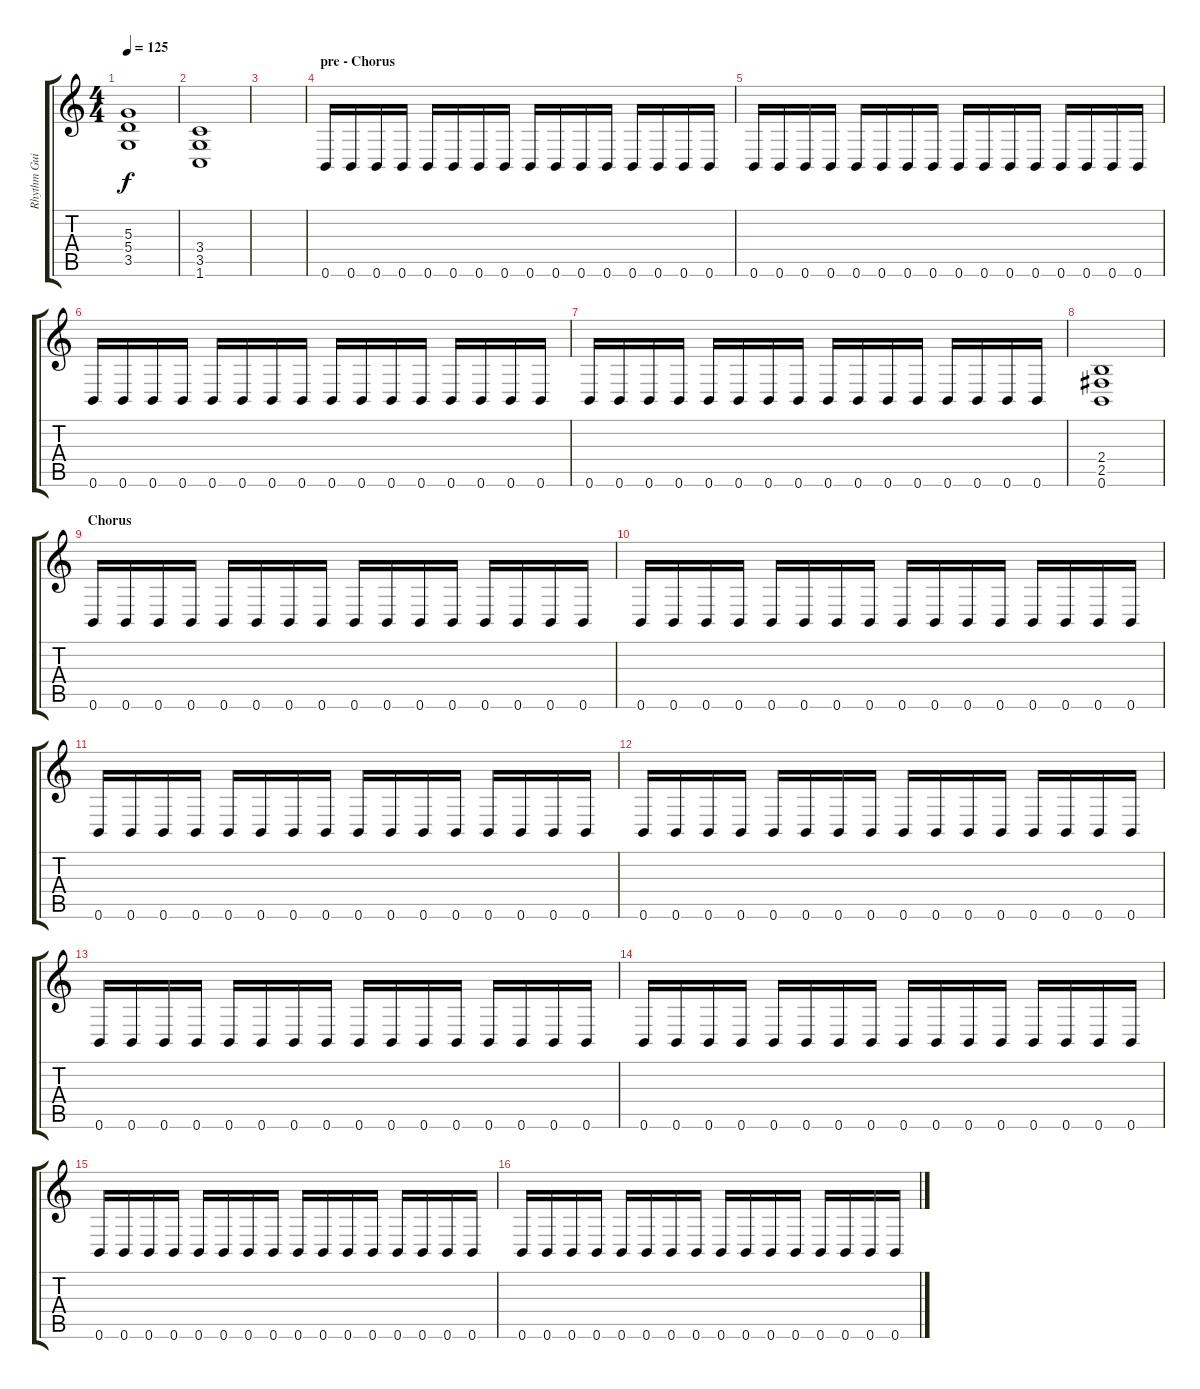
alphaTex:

\track ("Rhythm Guitar" "Rhythm Gui") {instrument distortionguitar}
\staff {score tabs}
\tuning (B3 Gb3 D3 A2 E2 B1) {hide}
\ts (4 4)
\tempo 125
\clef g2
\ks c
(5.3 5.4 3.5).1{dy f} |
(3.4 3.5 1.6).1 |
|
\section ("" "pre - Chorus")
0.6.16 0.6.16 0.6.16 0.6.16 0.6.16 0.6.16 0.6.16 0.6.16 0.6.16 0.6.16 0.6.16 0.6.16 0.6.16 0.6.16 0.6.16 0.6.16 |
0.6.16 0.6.16 0.6.16 0.6.16 0.6.16 0.6.16 0.6.16 0.6.16 0.6.16 0.6.16 0.6.16 0.6.16 0.6.16 0.6.16 0.6.16 0.6.16 |
0.6.16 0.6.16 0.6.16 0.6.16 0.6.16 0.6.16 0.6.16 0.6.16 0.6.16 0.6.16 0.6.16 0.6.16 0.6.16 0.6.16 0.6.16 0.6.16 |
0.6.16 0.6.16 0.6.16 0.6.16 0.6.16 0.6.16 0.6.16 0.6.16 0.6.16 0.6.16 0.6.16 0.6.16 0.6.16 0.6.16 0.6.16 0.6.16 |
(2.4 2.5 0.6).1 |
\section ("" "Chorus")
0.6.16 0.6.16 0.6.16 0.6.16 0.6.16 0.6.16 0.6.16 0.6.16 0.6.16 0.6.16 0.6.16 0.6.16 0.6.16 0.6.16 0.6.16 0.6.16 |
0.6.16 0.6.16 0.6.16 0.6.16 0.6.16 0.6.16 0.6.16 0.6.16 0.6.16 0.6.16 0.6.16 0.6.16 0.6.16 0.6.16 0.6.16 0.6.16 |
0.6.16 0.6.16 0.6.16 0.6.16 0.6.16 0.6.16 0.6.16 0.6.16 0.6.16 0.6.16 0.6.16 0.6.16 0.6.16 0.6.16 0.6.16 0.6.16 |
0.6.16 0.6.16 0.6.16 0.6.16 0.6.16 0.6.16 0.6.16 0.6.16 0.6.16 0.6.16 0.6.16 0.6.16 0.6.16 0.6.16 0.6.16 0.6.16 |
0.6.16 0.6.16 0.6.16 0.6.16 0.6.16 0.6.16 0.6.16 0.6.16 0.6.16 0.6.16 0.6.16 0.6.16 0.6.16 0.6.16 0.6.16 0.6.16 |
0.6.16 0.6.16 0.6.16 0.6.16 0.6.16 0.6.16 0.6.16 0.6.16 0.6.16 0.6.16 0.6.16 0.6.16 0.6.16 0.6.16 0.6.16 0.6.16 |
0.6.16 0.6.16 0.6.16 0.6.16 0.6.16 0.6.16 0.6.16 0.6.16 0.6.16 0.6.16 0.6.16 0.6.16 0.6.16 0.6.16 0.6.16 0.6.16 |
0.6.16 0.6.16 0.6.16 0.6.16 0.6.16 0.6.16 0.6.16 0.6.16 0.6.16 0.6.16 0.6.16 0.6.16 0.6.16 0.6.16 0.6.16 0.6.16
